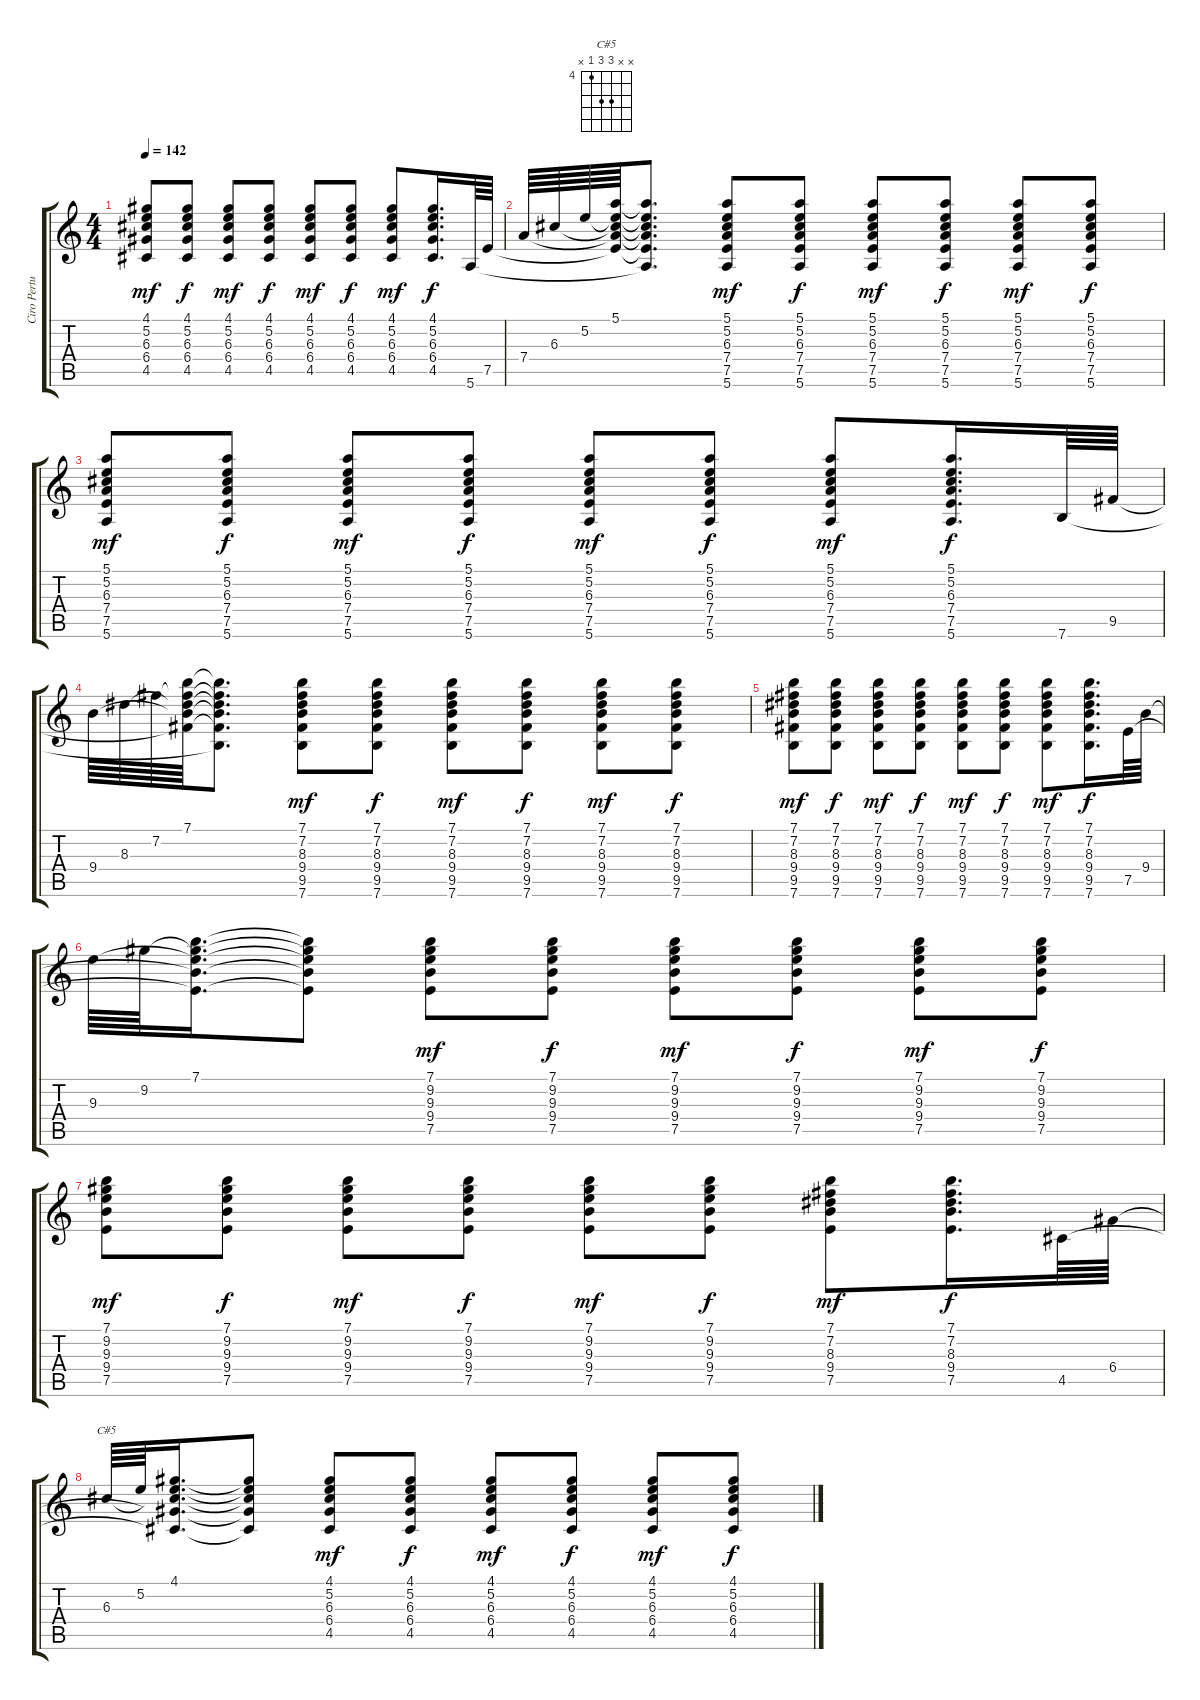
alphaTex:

\track ("Ciro Pertusi" "Ciro Pertu") {instrument acousticguitarsteel}
\staff {score tabs}
\tuning (E4 B3 G3 D3 A2 E2) {hide}
\chord ("C#5" x x 6 6 4 x) {firstfret 4}
\ts (4 4)
\tempo 142
\clef g2
\ks c
(4.1 5.2 6.3 6.4 4.5).8{dy mf} (4.1 5.2 6.3 6.4 4.5).8{dy f} (4.1 5.2 6.3 6.4 4.5).8{dy mf} (4.1 5.2 6.3 6.4 4.5).8{dy f} (4.1 5.2 6.3 6.4 4.5).8{dy mf} (4.1 5.2 6.3 6.4 4.5).8{dy f} (4.1 5.2 6.3 6.4 4.5).8{dy mf} (4.1 5.2 6.3 6.4 4.5).16{d dy f} 5.6.64 7.5.64 |
7.4.64 6.3.64 5.2.64 (5.1 5.2{t} 6.3{t} 7.4{t} 7.5{t}).64 (5.1{t} 5.2{t} 6.3{t} 7.4{t} 7.5{t} 5.6{t}).8{d} (5.1 5.2 6.3 7.4 7.5 5.6).8{dy mf} (5.1 5.2 6.3 7.4 7.5 5.6).8{dy f} (5.1 5.2 6.3 7.4 7.5 5.6).8{dy mf} (5.1 5.2 6.3 7.4 7.5 5.6).8{dy f} (5.1 5.2 6.3 7.4 7.5 5.6).8{dy mf} (5.1 5.2 6.3 7.4 7.5 5.6).8{dy f} |
(5.1 5.2 6.3 7.4 7.5 5.6).8{dy mf} (5.1 5.2 6.3 7.4 7.5 5.6).8{dy f} (5.1 5.2 6.3 7.4 7.5 5.6).8{dy mf} (5.1 5.2 6.3 7.4 7.5 5.6).8{dy f} (5.1 5.2 6.3 7.4 7.5 5.6).8{dy mf} (5.1 5.2 6.3 7.4 7.5 5.6).8{dy f} (5.1 5.2 6.3 7.4 7.5 5.6).8{dy mf} (5.1 5.2 6.3 7.4 7.5 5.6).16{d dy f} 7.6.64 9.5.64 |
9.4.64 8.3.64 7.2.64 (7.1 7.2{t} 8.3{t} 9.4{t} 9.5{t}).64 (7.1{t} 7.2{t} 8.3{t} 9.4{t} 9.5{t} 7.6{t}).8{d} (7.1 7.2 8.3 9.4 9.5 7.6).8{dy mf} (7.1 7.2 8.3 9.4 9.5 7.6).8{dy f} (7.1 7.2 8.3 9.4 9.5 7.6).8{dy mf} (7.1 7.2 8.3 9.4 9.5 7.6).8{dy f} (7.1 7.2 8.3 9.4 9.5 7.6).8{dy mf} (7.1 7.2 8.3 9.4 9.5 7.6).8{dy f} |
(7.1 7.2 8.3 9.4 9.5 7.6).8{dy mf} (7.1 7.2 8.3 9.4 9.5 7.6).8{dy f} (7.1 7.2 8.3 9.4 9.5 7.6).8{dy mf} (7.1 7.2 8.3 9.4 9.5 7.6).8{dy f} (7.1 7.2 8.3 9.4 9.5 7.6).8{dy mf} (7.1 7.2 8.3 9.4 9.5 7.6).8{dy f} (7.1 7.2 8.3 9.4 9.5 7.6).8{dy mf} (7.1 7.2 8.3 9.4 9.5 7.6).16{d dy f} 7.5.64 9.4.64 |
9.3.64 9.2.64 (7.1 9.2{t} 9.3{t} 9.4{t} 7.5{t}).16{d} (7.1{t} 9.2{t} 9.3{t} 9.4{t} 7.5{t}).8 (7.1 9.2 9.3 9.4 7.5).8{dy mf} (7.1 9.2 9.3 9.4 7.5).8{dy f} (7.1 9.2 9.3 9.4 7.5).8{dy mf} (7.1 9.2 9.3 9.4 7.5).8{dy f} (7.1 9.2 9.3 9.4 7.5).8{dy mf} (7.1 9.2 9.3 9.4 7.5).8{dy f} |
(7.1 9.2 9.3 9.4 7.5).8{dy mf} (7.1 9.2 9.3 9.4 7.5).8{dy f} (7.1 9.2 9.3 9.4 7.5).8{dy mf} (7.1 9.2 9.3 9.4 7.5).8{dy f} (7.1 9.2 9.3 9.4 7.5).8{dy mf} (7.1 9.2 9.3 9.4 7.5).8{dy f} (7.1 7.2 8.3 9.4 7.5).8{dy mf} (7.1 7.2 8.3 9.4 7.5).16{d dy f} 4.5.64 6.4.64 |
6.3.64{ch "C#5"} 5.2.64 (4.1 5.2{t} 6.3{t} 6.4{t} 4.5{t}).16{d} (4.1{t} 5.2{t} 6.3{t} 6.4{t} 4.5{t}).8 (4.1 5.2 6.3 6.4 4.5).8{dy mf} (4.1 5.2 6.3 6.4 4.5).8{dy f} (4.1 5.2 6.3 6.4 4.5).8{dy mf} (4.1 5.2 6.3 6.4 4.5).8{dy f} (4.1 5.2 6.3 6.4 4.5).8{dy mf} (4.1 5.2 6.3 6.4 4.5).8{dy f}
